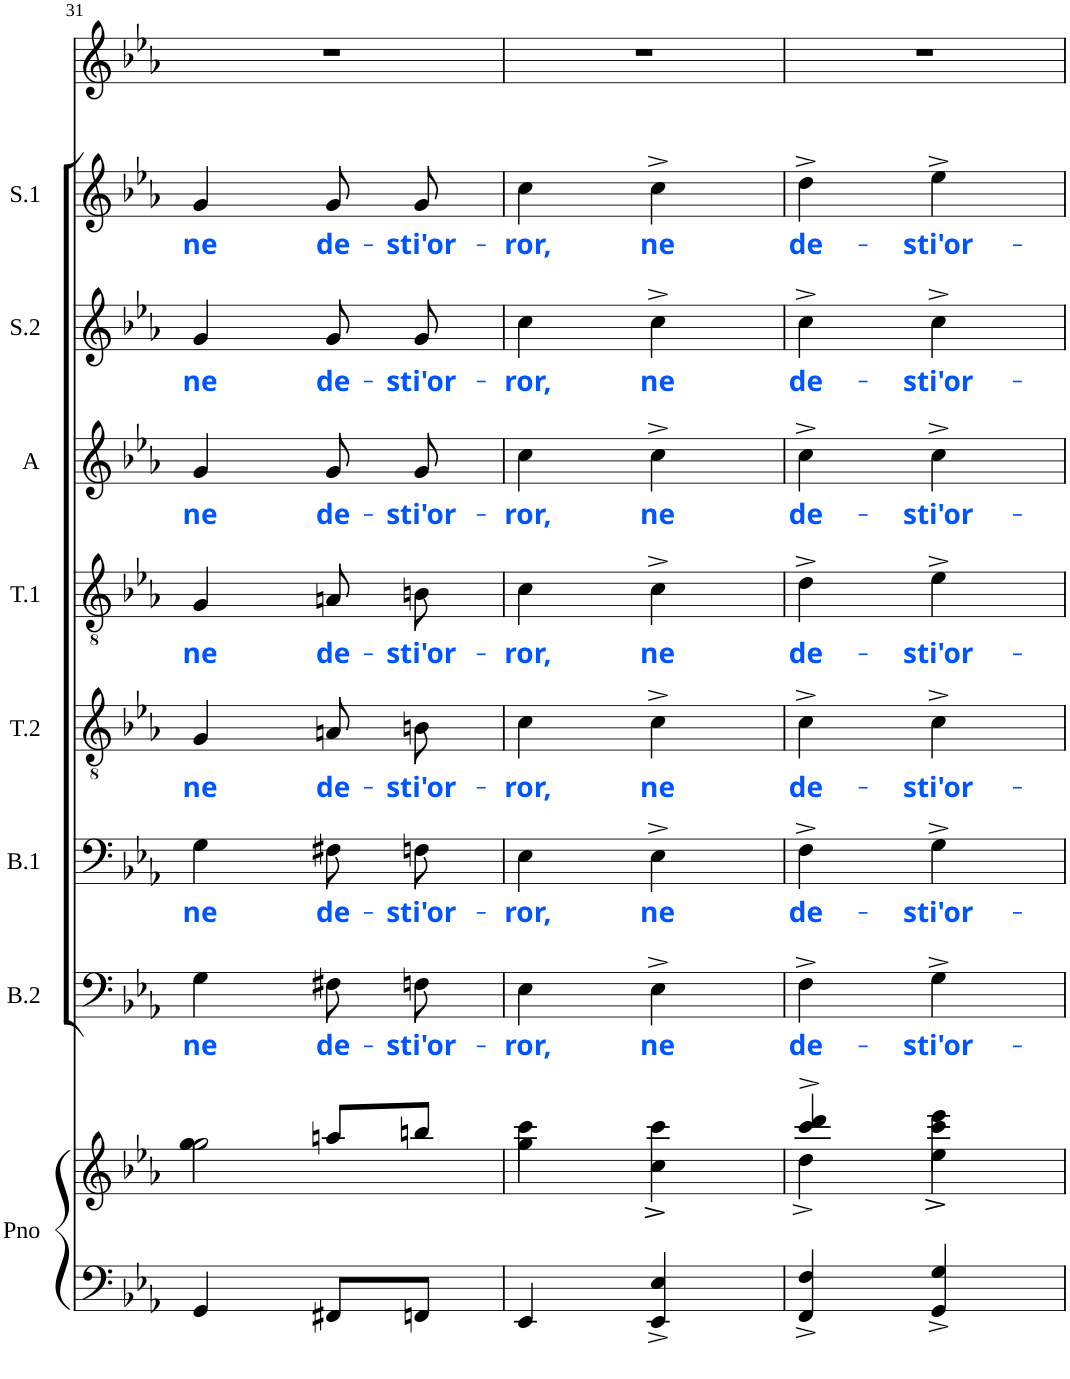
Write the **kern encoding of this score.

**kern	**kern	**kern	**text	**kern	**text	**kern	**text	**kern	**text	**kern	**text	**kern	**text	**kern	**text	**kern
*part9	*part9	*part8	*part8	*part7	*part7	*part6	*part6	*part5	*part5	*part4	*part4	*part3	*part3	*part2	*part2	*part1
*staff10	*staff9	*staff8	*staff8	*staff7	*staff7	*staff6	*staff6	*staff5	*staff5	*staff4	*staff4	*staff3	*staff3	*staff2	*staff2	*staff1
*I"Piano	*	*I"Basse 2	*	*I"Basse 1	*	*I"Tenor 2	*	*I"Tenor 1	*	*I"Alto	*	*I"Soprano 2	*	*I"Soprano 1	*	*I"Voice
*I'Pno	*	*I'B.2	*	*I'B.1	*	*I'T.2	*	*I'T.1	*	*I'A	*	*I'S.2	*	*I'S.1	*	*
!!LO:PB:g=z
*clefF4	*clefG2	*clefF4	*	*clefF4	*	*clefGv2	*	*clefGv2	*	*clefG2	*	*clefG2	*	*clefG2	*	*clefG2
*	*	*	*	*	*	*	*	*	*	*	*	*	*	*	*	*Trd12c21
*k[b-e-a-]	*k[b-e-a-]	*k[b-e-a-]	*	*k[b-e-a-]	*	*k[b-e-a-]	*	*k[b-e-a-]	*	*k[b-e-a-]	*	*k[b-e-a-]	*	*k[b-e-a-]	*	*k[b-e-a-]
*E-:	*E-:	*E-:	*	*E-:	*	*E-:	*	*E-:	*	*E-:	*	*E-:	*	*E-:	*	*E-:
*M2/4	*M2/4	*M2/4	*	*M2/4	*	*M2/4	*	*M2/4	*	*M2/4	*	*M2/4	*	*M2/4	*	*M2/4
=31	=31	=31	=31	=31	=31	=31	=31	=31	=31	=31	=31	=31	=31	=31	=31	=31
*	*^	*	*	*	*	*	*	*	*	*	*	*	*	*	*	*
!	!	!	!	!LO:LY:b:color=#0055FF	!	!LO:LY:b:color=#0055FF	!	!LO:LY:b:color=#0055FF	!	!LO:LY:b:color=#0055FF	!	!LO:LY:b:color=#0055FF	!	!LO:LY:b:color=#0055FF	!	!LO:LY:b:color=#0055FF	!
4GG/	4gg\	2gg\	4G\	ne	4G\	ne	4G/	ne	4G/	ne	4g/	ne	4g/	ne	4g/	ne	2r
!	!	!	!	!LO:LY:b:color=#0055FF	!	!LO:LY:b:color=#0055FF	!	!LO:LY:b:color=#0055FF	!	!LO:LY:b:color=#0055FF	!	!LO:LY:b:color=#0055FF	!	!LO:LY:b:color=#0055FF	!	!LO:LY:b:color=#0055FF	!
8FF#X/L	8aan/L	.	8F#X\L	de-	8F#X\L	de-	8An/L	de-	8An/L	de-	8g/L	de-	8g/L	de-	8g/L	de-	.
!	!	!	!	!LO:LY:b:color=#0055FF	!	!LO:LY:b:color=#0055FF	!	!LO:LY:b:color=#0055FF	!	!LO:LY:b:color=#0055FF	!	!LO:LY:b:color=#0055FF	!	!LO:LY:b:color=#0055FF	!	!LO:LY:b:color=#0055FF	!
8FFn/J	8bbn/J	.	8Fn\J	-sti'or-	8Fn\J	-sti'or-	8Bn/J	-sti'or-	8Bn/J	-sti'or-	8g/J	-sti'or-	8g/J	-sti'or-	8g/J	-sti'or-	.
=32	=32	=32	=32	=32	=32	=32	=32	=32	=32	=32	=32	=32	=32	=32	=32	=32	=32
!	!	!	!	!LO:LY:b:color=#0055FF	!	!LO:LY:b:color=#0055FF	!	!LO:LY:b:color=#0055FF	!	!LO:LY:b:color=#0055FF	!	!LO:LY:b:color=#0055FF	!	!LO:LY:b:color=#0055FF	!	!LO:LY:b:color=#0055FF	!
4EE-/	4ccc\	4gg\	4E-\	-ror,	4E-\	-ror,	4c\	-ror,	4c\	-ror,	4cc\	-ror,	4cc\	-ror,	4cc\	-ror,	2r
!	!	!	!	!LO:LY:b:color=#0055FF	!	!LO:LY:b:color=#0055FF	!	!LO:LY:b:color=#0055FF	!	!LO:LY:b:color=#0055FF	!	!LO:LY:b:color=#0055FF	!	!LO:LY:b:color=#0055FF	!	!LO:LY:b:color=#0055FF	!
4EE-/^ 4E-/^	4ccc^\	4cc^\	4E-^\	ne	4E-^\	ne	4c^\	ne	4c^\	ne	4cc^\	ne	4cc^\	ne	4cc^\	ne	.
=33	=33	=33	=33	=33	=33	=33	=33	=33	=33	=33	=33	=33	=33	=33	=33	=33	=33
!	!	!	!	!LO:LY:b:color=#0055FF	!	!LO:LY:b:color=#0055FF	!	!LO:LY:b:color=#0055FF	!	!LO:LY:b:color=#0055FF	!	!LO:LY:b:color=#0055FF	!	!LO:LY:b:color=#0055FF	!	!LO:LY:b:color=#0055FF	!
4FF/^ 4F/^	4ccc/^ 4ddd/^	4dd^\	4F^\	de-	4F^\	de-	4c^\	de-	4d^\	de-	4cc^\	de-	4cc^\	de-	4dd^\	de-	2r
!	!	!	!	!LO:LY:b:color=#0055FF	!	!LO:LY:b:color=#0055FF	!	!LO:LY:b:color=#0055FF	!	!LO:LY:b:color=#0055FF	!	!LO:LY:b:color=#0055FF	!	!LO:LY:b:color=#0055FF	!	!LO:LY:b:color=#0055FF	!
4GG/^ 4G/^	4ccc\^ 4eee-\^	4ee-^\	4G^\	-sti'or-	4G^\	-sti'or-	4c^\	-sti'or-	4e-^\	-sti'or-	4cc^\	-sti'or-	4cc^\	-sti'or-	4ee-^\	-sti'or-	.
*	*v	*v	*	*	*	*	*	*	*	*	*	*	*	*	*	*	*
=	=	=	=	=	=	=	=	=	=	=	=	=	=	=	=	=
*-	*-	*-	*-	*-	*-	*-	*-	*-	*-	*-	*-	*-	*-	*-	*-	*-
